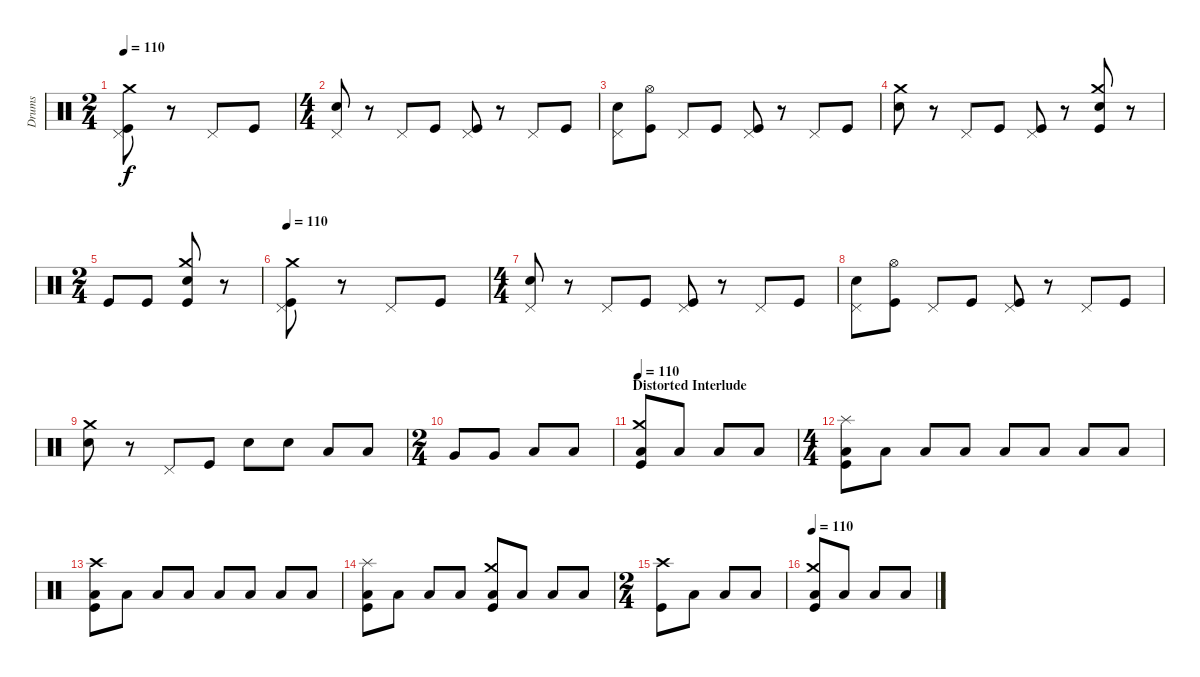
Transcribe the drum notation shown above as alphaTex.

\track ("Drums" "Drums") {instrument percussion}
\staff {score}
\articulation defaults
\ts (2 4)
\tempo 110
\clef neutral
\ks c
("Pedal Hi-Hat (hit)" "Kick (hit)" "Crash medium (hit)").8{dy f} r.8 "Pedal Hi-Hat (hit)".8 "Kick (hit)".8 |
\ts (4 4)
("Pedal Hi-Hat (hit)" "Electric Snare (hit)").8 r.8 "Pedal Hi-Hat (hit)".8 "Kick (hit)".8 ("Pedal Hi-Hat (hit)" "Kick (hit)").8 r.8 "Pedal Hi-Hat (hit)".8 "Kick (hit)".8 |
("Pedal Hi-Hat (hit)" "Electric Snare (hit)").8 ("Hi-Hat (open)" "Kick (hit)").8 "Pedal Hi-Hat (hit)".8 "Kick (hit)".8 ("Pedal Hi-Hat (hit)" "Kick (hit)").8 r.8 "Pedal Hi-Hat (hit)".8 "Kick (hit)".8 |
("Crash medium (hit)" "Electric Snare (hit)").8 r.8 "Pedal Hi-Hat (hit)".8 "Kick (hit)".8 ("Pedal Hi-Hat (hit)" "Kick (hit)").8 r.8 ("Crash medium (hit)" "Kick (hit)" "Electric Snare (hit)").8 r.8 |
\ts (2 4)
"Kick (hit)".8 "Kick (hit)".8 ("Crash medium (hit)" "Kick (hit)" "Electric Snare (hit)").8 r.8 |
\tempo 110
("Pedal Hi-Hat (hit)" "Kick (hit)" "Crash medium (hit)").8 r.8 "Pedal Hi-Hat (hit)".8 "Kick (hit)".8 |
\ts (4 4)
("Pedal Hi-Hat (hit)" "Electric Snare (hit)").8 r.8 "Pedal Hi-Hat (hit)".8 "Kick (hit)".8 ("Pedal Hi-Hat (hit)" "Kick (hit)").8 r.8 "Pedal Hi-Hat (hit)".8 "Kick (hit)".8 |
("Pedal Hi-Hat (hit)" "Electric Snare (hit)").8 ("Hi-Hat (open)" "Kick (hit)").8 "Pedal Hi-Hat (hit)".8 "Kick (hit)".8 ("Pedal Hi-Hat (hit)" "Kick (hit)").8 r.8 "Pedal Hi-Hat (hit)".8 "Kick (hit)".8 |
("Crash medium (hit)" "Electric Snare (hit)").8 r.8 "Pedal Hi-Hat (hit)".8 "Kick (hit)".8 "Electric Snare (hit)".8 "Electric Snare (hit)".8 "Low Tom (hit)".8 "Low Tom (hit)".8 |
\ts (2 4)
"Very Low Tom (hit)".8 "Very Low Tom (hit)".8 "Low Floor Tom (hit)".8 "Low Floor Tom (hit)".8 |
\section ("" "Distorted Interlude")
\tempo 110
("Kick (hit)" "Crash medium (hit)" "Low Floor Tom (hit)").8 "Low Floor Tom (hit)".8 "Low Floor Tom (hit)".8 "Low Floor Tom (hit)".8 |
\ts (4 4)
("Kick (hit)" "Low Floor Tom (hit)" "Splash (hit)").8 "Low Floor Tom (hit)".8 "Low Floor Tom (hit)".8 "Low Floor Tom (hit)".8 "Low Floor Tom (hit)".8 "Low Floor Tom (hit)".8 "Low Floor Tom (hit)".8 "Low Floor Tom (hit)".8 |
("Crash high (hit)" "Low Floor Tom (hit)" "Kick (hit)").8 "Low Floor Tom (hit)".8 "Low Floor Tom (hit)".8 "Low Floor Tom (hit)".8 "Low Floor Tom (hit)".8 "Low Floor Tom (hit)".8 "Low Floor Tom (hit)".8 "Low Floor Tom (hit)".8 |
("Kick (hit)" "Low Floor Tom (hit)" "Splash (hit)").8 "Low Floor Tom (hit)".8 "Low Floor Tom (hit)".8 "Low Floor Tom (hit)".8 ("Crash medium (hit)" "Low Floor Tom (hit)" "Kick (hit)").8 "Low Floor Tom (hit)".8 "Low Floor Tom (hit)".8 "Low Floor Tom (hit)".8 |
\ts (2 4)
("Crash high (hit)" "Kick (hit)").8 "Low Floor Tom (hit)".8 "Low Floor Tom (hit)".8 "Low Floor Tom (hit)".8 |
\tempo 110
("Kick (hit)" "Crash medium (hit)" "Low Floor Tom (hit)").8 "Low Floor Tom (hit)".8 "Low Floor Tom (hit)".8 "Low Floor Tom (hit)".8
